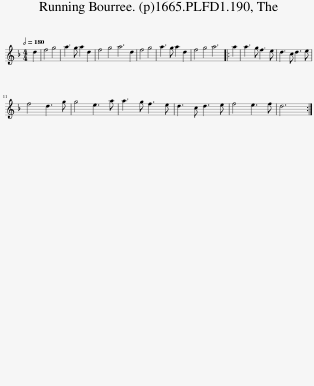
X:1
L:1/8
Q:1/2=180
M:4/4
I:linebreak $
K:Dmin
V:1 treble
V:1
 d2 | f4 g4 | a3 g a2 d2 | f4 g4 a6 d2 | f4 g4 | %5
 a3 g a2 d2 | f4 g4 a6 |: a2 | a3 g f3 e | d3 c d3 e |$ %10
 f4 d3 g | g4 e3 a | a3 g f3 e | d3 c d3 e | f4 e3 f | %15
 d6 :| %16
